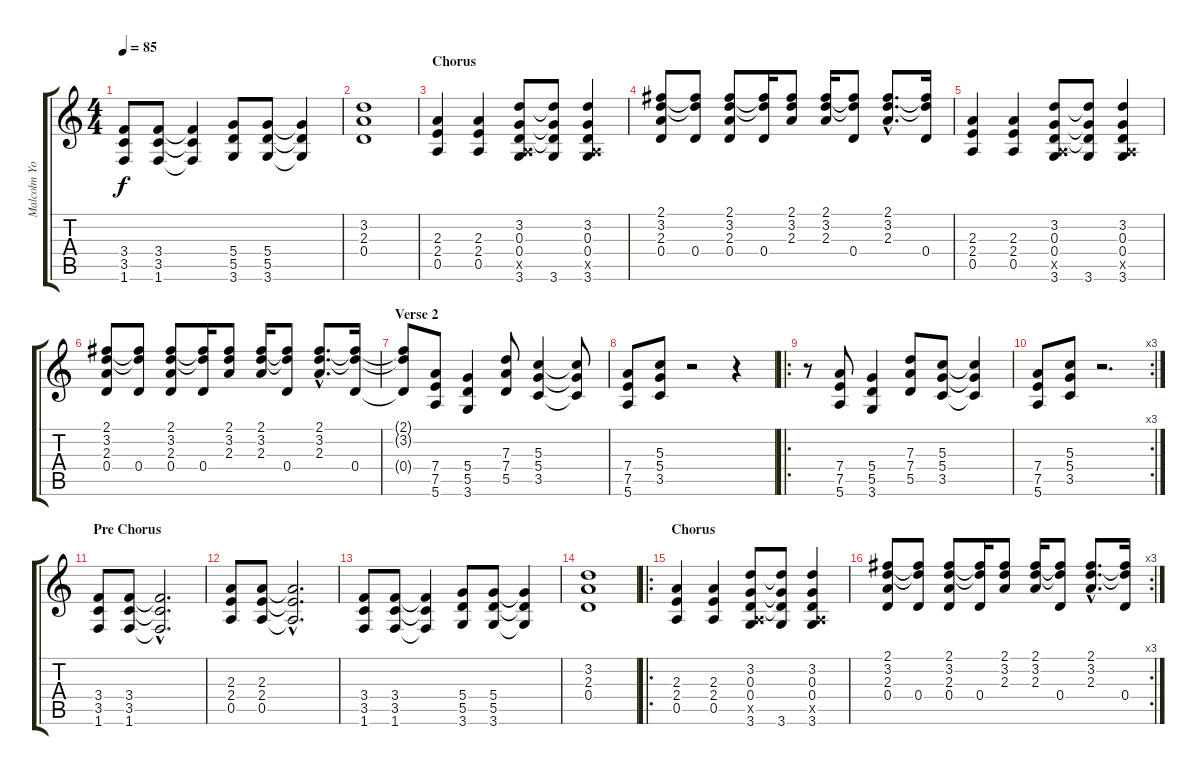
\track ("Malcolm Young" "Malcolm Yo") {instrument distortionguitar}
\staff {score tabs}
\tuning (E4 B3 G3 D3 A2 E2) {hide}
\ts (4 4)
\tempo 85
\clef g2
\ks c
(3.4 3.5 1.6).8{dy f} (3.4 3.5 1.6).8 (3.4{t} 3.5{t} 1.6{t}).4 (5.4 5.5 3.6).8 (5.4 5.5 3.6).8 (5.4{t} 5.5{t} 3.6{t}).4 |
(3.2 2.3 0.4).1 |
\section ("" "Chorus")
(2.3 2.4 0.5).4{volume 13} (2.3 2.4 0.5).4 (3.2 0.3 0.4 0.5{x} 3.6).8 (3.2{t} 0.3{t} 0.4{t} 3.6).8 (3.2 0.3 0.4 0.5{x} 3.6).4 |
(2.1 3.2 2.3 0.4).8 (2.1{t} 3.2{t} 0.4).8 (2.1 3.2 2.3 0.4).8 (2.1{t} 3.2{t} 0.4).16 (2.1 3.2 2.3).8 (2.1 3.2 2.3).16 (2.1{t} 3.2{t} 0.4).8 (2.1{hac} 3.2{hac} 2.3{hac}).8{d} (2.1{t} 3.2{t} 0.4).16 |
(2.3 2.4 0.5).4{volume 13} (2.3 2.4 0.5).4 (3.2 0.3 0.4 0.5{x} 3.6).8 (3.2{t} 0.3{t} 0.4{t} 3.6).8 (3.2 0.3 0.4 0.5{x} 3.6).4 |
(2.1 3.2 2.3 0.4).8 (2.1{t} 3.2{t} 0.4).8 (2.1 3.2 2.3 0.4).8 (2.1{t} 3.2{t} 0.4).16 (2.1 3.2 2.3).8 (2.1 3.2 2.3).16 (2.1{t} 3.2{t} 0.4).8 (2.1{hac} 3.2{hac} 2.3{hac}).8{d} (2.1{t} 3.2{t} 0.4).16 |
\section ("" "Verse 2")
(2.1{t} 3.2{t} 0.4{t}).8 (7.4 7.5 5.6).8 (5.4 5.5 3.6).4 (7.3 7.4 5.5).8 (5.3 5.4 3.5).4 (5.3{t} 5.4{t} 3.5{t}).8 |
(7.4 7.5 5.6).8 (5.3 5.4 3.5).8 r.2 r.4 |
\ro
r.8 (7.4 7.5 5.6).8 (5.4 5.5 3.6).4 (7.3 7.4 5.5).8 (5.3 5.4 3.5).8 (5.3{t} 5.4{t} 3.5{t}).4 |
\rc 3
(7.4 7.5 5.6).8 (5.3 5.4 3.5).8 r.2{d} |
\section ("" "Pre Chorus")
(3.4 3.5 1.6).8 (3.4 3.5 1.6).8 (3.4{hac t} 3.5{hac t} 1.6{hac t}).2{d} |
(2.3 2.4 0.5).8 (2.3 2.4 0.5).8 (2.3{hac t} 2.4{hac t} 0.5{hac t}).2{d} |
(3.4 3.5 1.6).8 (3.4 3.5 1.6).8 (3.4{t} 3.5{t} 1.6{t}).4 (5.4 5.5 3.6).8 (5.4 5.5 3.6).8 (5.4{t} 5.5{t} 3.6{t}).4 |
(3.2 2.3 0.4).1 |
\ro
\section ("" "Chorus")
(2.3 2.4 0.5).4{volume 13} (2.3 2.4 0.5).4 (3.2 0.3 0.4 0.5{x} 3.6).8 (3.2{t} 0.3{t} 0.4{t} 3.6).8 (3.2 0.3 0.4 0.5{x} 3.6).4 |
\rc 3
(2.1 3.2 2.3 0.4).8 (2.1{t} 3.2{t} 0.4).8 (2.1 3.2 2.3 0.4).8 (2.1{t} 3.2{t} 0.4).16 (2.1 3.2 2.3).8 (2.1 3.2 2.3).16 (2.1{t} 3.2{t} 0.4).8 (2.1{hac} 3.2{hac} 2.3{hac}).8{d} (2.1{t} 3.2{t} 0.4).16
